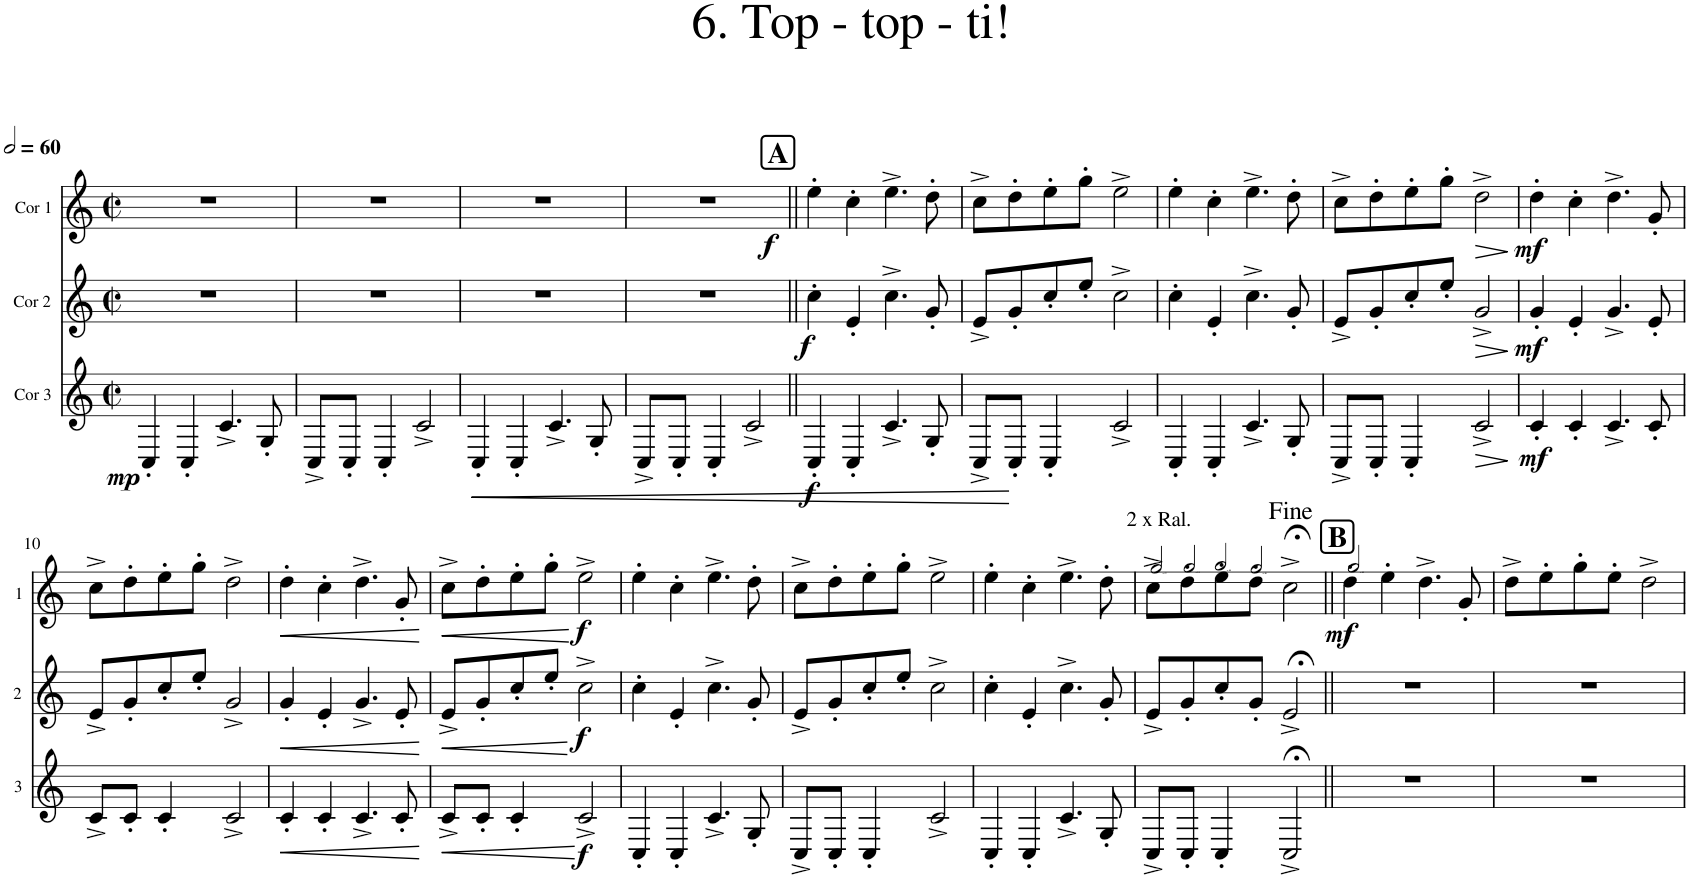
**kern	**dynam	**kern	**dynam	**kern	**dynam
*part3	*part3	*part2	*part2	*part1	*part1
*staff3	*staff3	*staff2	*staff2	*staff1	*staff1
*I"Cor 3	*	*I"Cor 2	*	*I"Cor 1	*
*clefG2	*	*clefG2	*	*clefG2	*
*Trd4c7	*	*Trd4c7	*	*Trd4c7	*
*k[]	*	*k[]	*	*k[]	*
*M2/2	*	*M2/2	*	*M2/2	*
*met(c|)	*	*met(c|)	*	*met(c|)	*
*MM120	*	*MM120	*	*MM120	*
=1	=1	=1	=1	=1	=1
!	!LO:DY:b	!	!	!	!
4C'/	mp	1r	.	1r	.
4C'/	.	.	.	.	.
4.c^/	.	.	.	.	.
8G'/	.	.	.	.	.
=2	=2	=2	=2	=2	=2
8C^/L	.	1r	.	1r	.
8C'/J	.	.	.	.	.
4C'/	.	.	.	.	.
2c^/	.	.	.	.	.
=3	=3	=3	=3	=3	=3
!	!LO:HP:b	!	!	!	!
4C'/	<	1r	.	1r	.
4C'/	.	.	.	.	.
4.c^/	.	.	.	.	.
8G'/	.	.	.	.	.
.	[	.	.	.	.
=4	=4	=4	=4	=4	=4
!	!	!	!	!	!LO:DY:b
8C^/L	.	1r	.	1r	f
8C'/J	.	.	.	.	.
4C'/	.	.	.	.	.
2c^/	.	.	.	.	.
!!LO:REH:place=s1:a:B:cj:fs=14:t=A
=5||	=5||	=5||	=5||	=5||	=5||
!	!LO:DY:b	!	!LO:DY:b	!	!
4C'/	f	4cc'\	f	4ee'\	.
4C'/	.	4e'/	.	4cc'\	.
4.c^/	.	4.cc^\	.	4.ee^\	.
8G'/	.	8g'/	.	8dd'\	.
=6	=6	=6	=6	=6	=6
8C^/L	.	8e^/L	.	8cc^\L	.
8C'/J	.	8g'/	.	8dd'\	.
4C'/	.	8cc'/	.	8ee'\	.
.	.	8ee'/J	.	8gg'\J	.
2c^/	.	2cc^\	.	2ee^\	.
=7	=7	=7	=7	=7	=7
4C'/	.	4cc'\	.	4ee'\	.
4C'/	.	4e'/	.	4cc'\	.
4.c^/	.	4.cc^\	.	4.ee^\	.
8G'/	.	8g'/	.	8dd'\	.
=8	=8	=8	=8	=8	=8
8C^/L	.	8e^/L	.	8cc^\L	.
8C'/J	.	8g'/	.	8dd'\	.
4C'/	.	8cc'/	.	8ee'\	.
.	.	8ee'/J	.	8gg'\J	.
!	!LO:HP:b	!	!LO:HP:b	!	!LO:HP:b
2c^/	>	2g^/	>	2dd^\	>
.	]	.	]	.	]
=9	=9	=9	=9	=9	=9
!	!LO:DY:b	!	!LO:DY:b	!	!LO:DY:b
4c'/	mf	4g'/	mf	4dd'\	mf
4c'/	.	4e'/	.	4cc'\	.
4.c^/	.	4.g^/	.	4.dd^\	.
8c'/	.	8e'/	.	8g'/	.
!!LO:LB:g=z
=10	=10	=10	=10	=10	=10
8c^/L	.	8e^/L	.	8cc^\L	.
8c'/J	.	8g'/	.	8dd'\	.
4c'/	.	8cc'/	.	8ee'\	.
.	.	8ee'/J	.	8gg'\J	.
2c^/	.	2g^/	.	2dd^\	.
=11	=11	=11	=11	=11	=11
!	!LO:HP:b	!	!LO:HP:b	!	!LO:HP:b
4c'/	<	4g'/	<	4dd'\	<
4c'/	.	4e'/	.	4cc'\	.
4.c^/	.	4.g^/	.	4.dd^\	.
8c'/	.	8e'/	.	8g'/	.
.	[	.	[	.	[
=12	=12	=12	=12	=12	=12
!	!LO:HP:b	!	!LO:HP:b	!	!LO:HP:b
8c^/L	<	8e^/L	<	8cc^\L	<
8c'/J	.	8g'/	.	8dd'\	.
4c'/	.	8cc'/	.	8ee'\	.
.	.	8ee'/J	.	8gg'\J	.
!	!LO:DY:b	!	!LO:DY:b	!	!LO:DY:b
2c^/	f	2cc^\	f	2ee^\	f
.	[	.	[	.	[
=13	=13	=13	=13	=13	=13
4C'/	.	4cc'\	.	4ee'\	.
4C'/	.	4e'/	.	4cc'\	.
4.c^/	.	4.cc^\	.	4.ee^\	.
8G'/	.	8g'/	.	8dd'\	.
=14	=14	=14	=14	=14	=14
8C^/L	.	8e^/L	.	8cc^\L	.
8C'/J	.	8g'/	.	8dd'\	.
4C'/	.	8cc'/	.	8ee'\	.
.	.	8ee'/J	.	8gg'\J	.
2c^/	.	2cc^\	.	2ee^\	.
=15	=15	=15	=15	=15	=15
4C'/	.	4cc'\	.	4ee'\	.
4C'/	.	4e'/	.	4cc'\	.
4.c^/	.	4.cc^\	.	4.ee^\	.
8G'/	.	8g'/	.	8dd'\	.
=16	=16	=16	=16	=16	=16
*	*	*	*	*MM114	*
!	!	!	!	!LO:TX:a:t=2 x Ral.	!
8C^/L	.	8e^/L	.	8cc^\L	.
*	*	*	*	*MM108	*
8C'/J	.	8g'/	.	8dd'\	.
*	*	*	*	*MM96	*
4C'/	.	8cc'/	.	8ee'\	.
*	*	*	*	*MM80	*
.	.	8g'/J	.	8dd'\J	.
2C;<^/	.	2e;<^/	.	2cc;<^\	.
=17||	=17||	=17||	=17||	=17||	=17||
!!LO:REH:place=s1:a:B:cj:fs=14:t=B
*	*	*	*	*MM120	*
!	!	!	!	!	!LO:DY:b
1r	.	1r	.	4dd'\	mf
.	.	.	.	4ee'\	.
.	.	.	.	4.dd^\	.
.	.	.	.	8g'/	.
=18	=18	=18	=18	=18	=18
1r	.	1r	.	8dd^\L	.
.	.	.	.	8ee'\	.
.	.	.	.	8gg'\	.
.	.	.	.	8ee'\J	.
.	.	.	.	2dd^\	.
=	=	=	=	=	=
*-	*-	*-	*-	*-	*-
